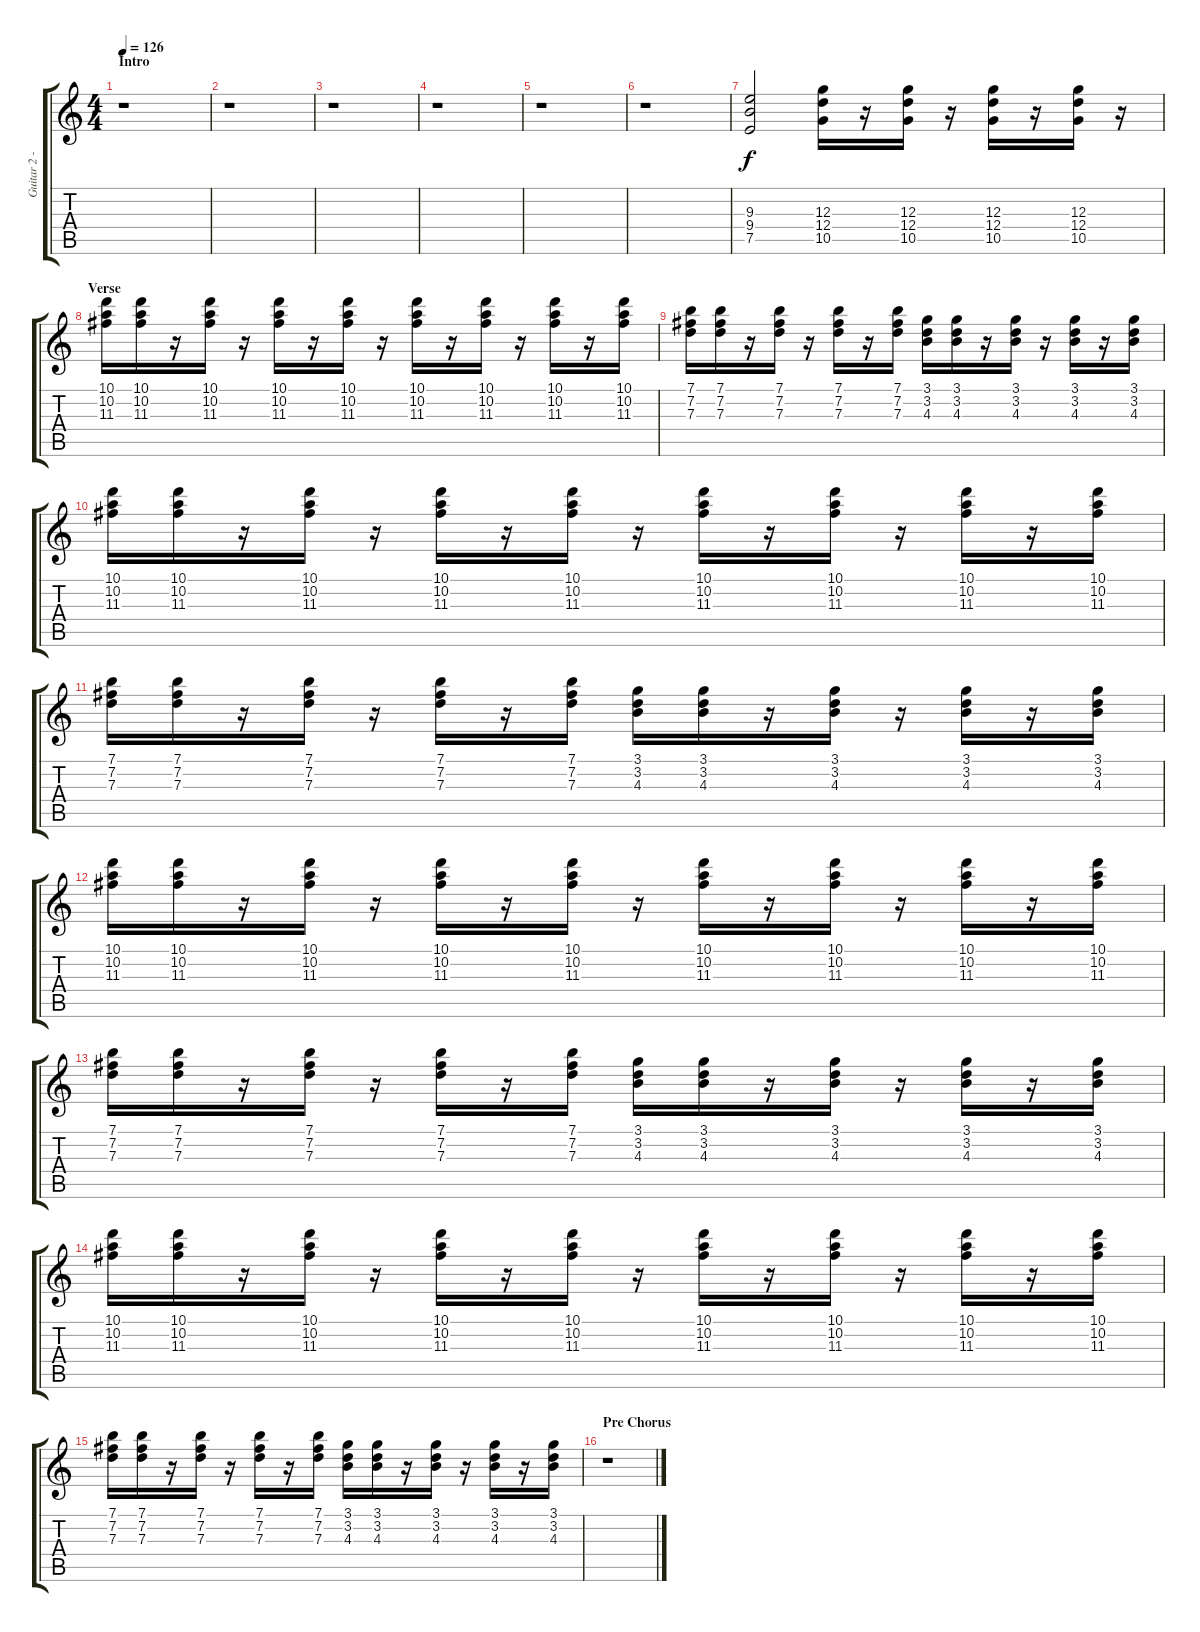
\track ("Guitar 2 - Erik" "Guitar 2 -") {instrument distortionguitar}
\staff {score tabs}
\tuning (E4 B3 G3 D3 A2 E2) {hide}
\ts (4 4)
\section ("" "Intro")
\tempo 126
\clef g2
\ks c
r.1{dy f instrument distortionguitar} |
r.1 |
r.1 |
r.1 |
r.1 |
r.1 |
(9.3 9.4 7.5).2 (12.3 12.4 10.5).16{instrument overdrivenguitar} r.16 (12.3 12.4 10.5).16 r.16 (12.3 12.4 10.5).16 r.16 (12.3 12.4 10.5).16 r.16 |
\section ("" "Verse")
(10.1 10.2 11.3).16 (10.1 10.2 11.3).16 r.16 (10.1 10.2 11.3).16 r.16 (10.1 10.2 11.3).16 r.16 (10.1 10.2 11.3).16 r.16 (10.1 10.2 11.3).16 r.16 (10.1 10.2 11.3).16 r.16 (10.1 10.2 11.3).16 r.16 (10.1 10.2 11.3).16 |
(7.1 7.2 7.3).16 (7.1 7.2 7.3).16 r.16 (7.1 7.2 7.3).16 r.16 (7.1 7.2 7.3).16 r.16 (7.1 7.2 7.3).16 (3.1 3.2 4.3).16 (3.1 3.2 4.3).16 r.16 (3.1 3.2 4.3).16 r.16 (3.1 3.2 4.3).16 r.16 (3.1 3.2 4.3).16 |
(10.1 10.2 11.3).16 (10.1 10.2 11.3).16 r.16 (10.1 10.2 11.3).16 r.16 (10.1 10.2 11.3).16 r.16 (10.1 10.2 11.3).16 r.16 (10.1 10.2 11.3).16 r.16 (10.1 10.2 11.3).16 r.16 (10.1 10.2 11.3).16 r.16 (10.1 10.2 11.3).16 |
(7.1 7.2 7.3).16 (7.1 7.2 7.3).16 r.16 (7.1 7.2 7.3).16 r.16 (7.1 7.2 7.3).16 r.16 (7.1 7.2 7.3).16 (3.1 3.2 4.3).16 (3.1 3.2 4.3).16 r.16 (3.1 3.2 4.3).16 r.16 (3.1 3.2 4.3).16 r.16 (3.1 3.2 4.3).16 |
(10.1 10.2 11.3).16 (10.1 10.2 11.3).16 r.16 (10.1 10.2 11.3).16 r.16 (10.1 10.2 11.3).16 r.16 (10.1 10.2 11.3).16 r.16 (10.1 10.2 11.3).16 r.16 (10.1 10.2 11.3).16 r.16 (10.1 10.2 11.3).16 r.16 (10.1 10.2 11.3).16 |
(7.1 7.2 7.3).16 (7.1 7.2 7.3).16 r.16 (7.1 7.2 7.3).16 r.16 (7.1 7.2 7.3).16 r.16 (7.1 7.2 7.3).16 (3.1 3.2 4.3).16 (3.1 3.2 4.3).16 r.16 (3.1 3.2 4.3).16 r.16 (3.1 3.2 4.3).16 r.16 (3.1 3.2 4.3).16 |
(10.1 10.2 11.3).16 (10.1 10.2 11.3).16 r.16 (10.1 10.2 11.3).16 r.16 (10.1 10.2 11.3).16 r.16 (10.1 10.2 11.3).16 r.16 (10.1 10.2 11.3).16 r.16 (10.1 10.2 11.3).16 r.16 (10.1 10.2 11.3).16 r.16 (10.1 10.2 11.3).16 |
(7.1 7.2 7.3).16 (7.1 7.2 7.3).16 r.16 (7.1 7.2 7.3).16 r.16 (7.1 7.2 7.3).16 r.16 (7.1 7.2 7.3).16 (3.1 3.2 4.3).16 (3.1 3.2 4.3).16 r.16 (3.1 3.2 4.3).16 r.16 (3.1 3.2 4.3).16 r.16 (3.1 3.2 4.3).16 |
\section ("" "Pre Chorus")
r.1
